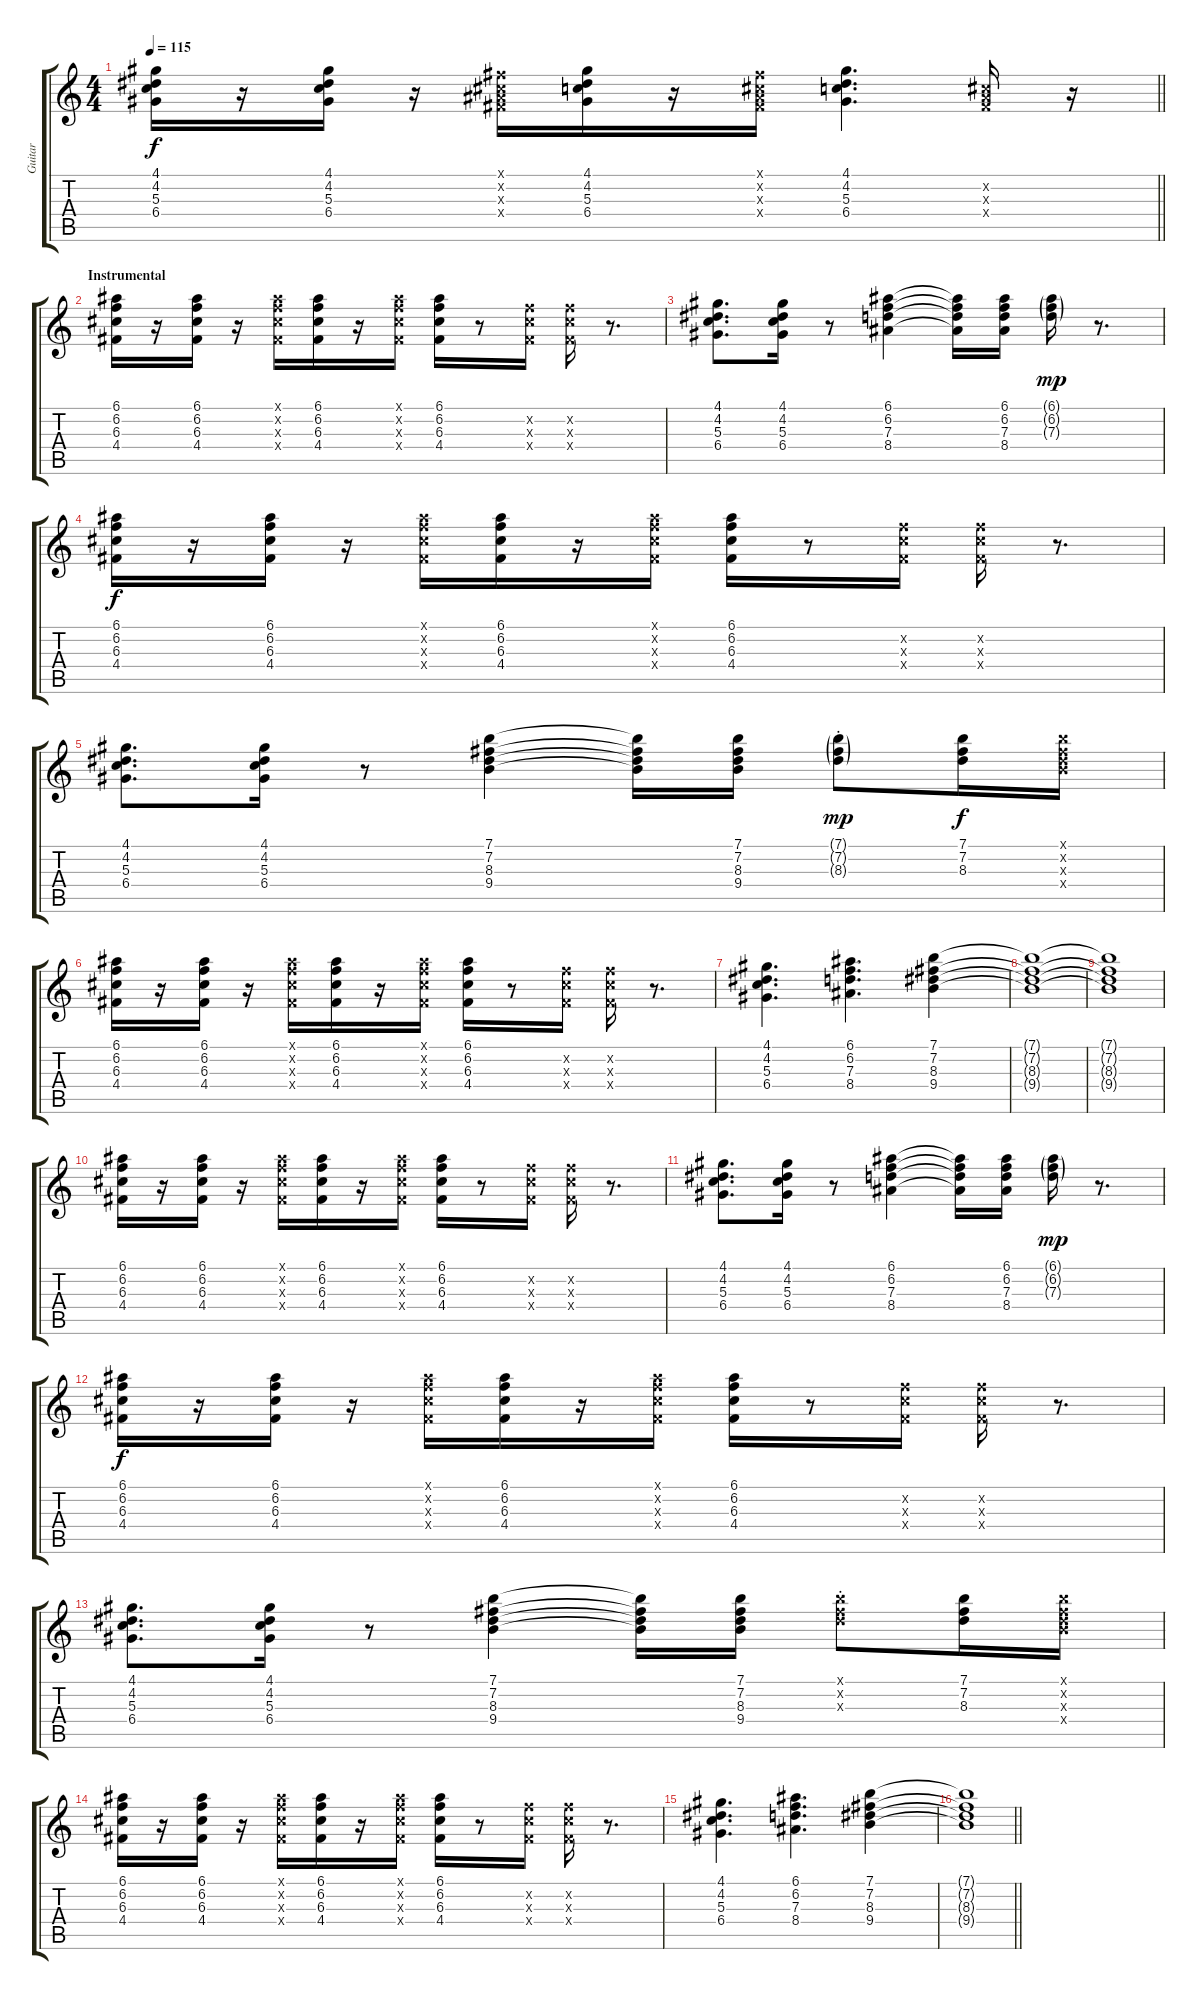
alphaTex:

\track ("Guitar" "Guitar") {instrument electricguitarclean}
\staff {score tabs}
\tuning (E4 B3 G3 D3 A2 E2) {hide}
\ts (4 4)
\tempo 115
\clef g2
\barLineRight lightlight
\ks c
(4.1 4.2 5.3 6.4).16{dy f} r.16 (4.1 4.2 5.3 6.4).16 r.16 (2.1{x} 2.2{x} 3.3{x} 4.4{x}).16 (4.1 4.2 5.3 6.4).16 r.16 (2.1{x} 2.2{x} 3.3{x} 4.4{x}).16 (4.1 4.2 5.3 6.4).4{d} (2.2{x} 3.3{x} 4.4{x}).16 r.16 |
\section ("" "Instrumental")
(6.1 6.2 6.3 4.4).16 r.16 (6.1 6.2 6.3 4.4).16 r.16 (6.1{x} 6.2{x} 6.3{x} 4.4{x}).16 (6.1 6.2 6.3 4.4).16 r.16 (6.1{x} 6.2{x} 6.3{x} 4.4{x}).16 (6.1 6.2 6.3 4.4).16 r.8 (6.2{x} 6.3{x} 4.4{x}).16 (6.2{x} 6.3{x} 4.4{x}).16 r.8{d} |
(4.1 4.2 5.3 6.4).8{d} (4.1 4.2 5.3 6.4).16 r.8 (6.1 6.2 7.3 8.4).4 (6.1{t} 6.2{t} 7.3{t} 8.4{t}).16 (6.1 6.2 7.3 8.4).16 (6.1{g} 6.2{g} 7.3{g}).16{dy mp} r.8{d} |
(6.1 6.2 6.3 4.4).16{dy f} r.16 (6.1 6.2 6.3 4.4).16 r.16 (6.1{x} 6.2{x} 6.3{x} 4.4{x}).16 (6.1 6.2 6.3 4.4).16 r.16 (6.1{x} 6.2{x} 6.3{x} 4.4{x}).16 (6.1 6.2 6.3 4.4).16 r.8 (6.2{x} 6.3{x} 4.4{x}).16 (6.2{x} 6.3{x} 4.4{x}).16 r.8{d} |
(4.1 4.2 5.3 6.4).8{d} (4.1 4.2 5.3 6.4).16 r.8 (7.1 7.2 8.3 9.4).4 (7.1{t} 7.2{t} 8.3{t} 9.4{t}).16 (7.1 7.2 8.3 9.4).16 (7.1{g st} 7.2{g st} 8.3{g st}).8{dy mp} (7.1 7.2 8.3).16{dy f} (7.1{x} 7.2{x} 8.3{x} 9.4{x}).16 |
(6.1 6.2 6.3 4.4).16 r.16 (6.1 6.2 6.3 4.4).16 r.16 (6.1{x} 6.2{x} 6.3{x} 4.4{x}).16 (6.1 6.2 6.3 4.4).16 r.16 (6.1{x} 6.2{x} 6.3{x} 4.4{x}).16 (6.1 6.2 6.3 4.4).16 r.8 (6.2{x} 6.3{x} 4.4{x}).16 (6.2{x} 6.3{x} 4.4{x}).16 r.8{d} |
(4.1 4.2 5.3 6.4).4{d} (6.1 6.2 7.3 8.4).4{d} (7.1 7.2 8.3 9.4).4 |
(7.1{t} 7.2{t} 8.3{t} 9.4{t}).1 |
(7.1{t} 7.2{t} 8.3{t} 9.4{t}).1 |
(6.1 6.2 6.3 4.4).16 r.16 (6.1 6.2 6.3 4.4).16 r.16 (6.1{x} 6.2{x} 6.3{x} 4.4{x}).16 (6.1 6.2 6.3 4.4).16 r.16 (6.1{x} 6.2{x} 6.3{x} 4.4{x}).16 (6.1 6.2 6.3 4.4).16 r.8 (6.2{x} 6.3{x} 4.4{x}).16 (6.2{x} 6.3{x} 4.4{x}).16 r.8{d} |
(4.1 4.2 5.3 6.4).8{d} (4.1 4.2 5.3 6.4).16 r.8 (6.1 6.2 7.3 8.4).4 (6.1{t} 6.2{t} 7.3{t} 8.4{t}).16 (6.1 6.2 7.3 8.4).16 (6.1{g} 6.2{g} 7.3{g}).16{dy mp} r.8{d} |
(6.1 6.2 6.3 4.4).16{dy f} r.16 (6.1 6.2 6.3 4.4).16 r.16 (6.1{x} 6.2{x} 6.3{x} 4.4{x}).16 (6.1 6.2 6.3 4.4).16 r.16 (6.1{x} 6.2{x} 6.3{x} 4.4{x}).16 (6.1 6.2 6.3 4.4).16 r.8 (6.2{x} 6.3{x} 4.4{x}).16 (6.2{x} 6.3{x} 4.4{x}).16 r.8{d} |
(4.1 4.2 5.3 6.4).8{d} (4.1 4.2 5.3 6.4).16 r.8 (7.1 7.2 8.3 9.4).4 (7.1{t} 7.2{t} 8.3{t} 9.4{t}).16 (7.1 7.2 8.3 9.4).16 (7.1{st x} 7.2{st x} 8.3{st x}).8 (7.1 7.2 8.3).16 (7.1{x} 7.2{x} 8.3{x} 9.4{x}).16 |
(6.1 6.2 6.3 4.4).16 r.16 (6.1 6.2 6.3 4.4).16 r.16 (6.1{x} 6.2{x} 6.3{x} 4.4{x}).16 (6.1 6.2 6.3 4.4).16 r.16 (6.1{x} 6.2{x} 6.3{x} 4.4{x}).16 (6.1 6.2 6.3 4.4).16 r.8 (6.2{x} 6.3{x} 4.4{x}).16 (6.2{x} 6.3{x} 4.4{x}).16 r.8{d} |
(4.1 4.2 5.3 6.4).4{d} (6.1 6.2 7.3 8.4).4{d} (7.1 7.2 8.3 9.4).4 |
\barLineRight lightlight
(7.1{t} 7.2{t} 8.3{t} 9.4{t}).1
